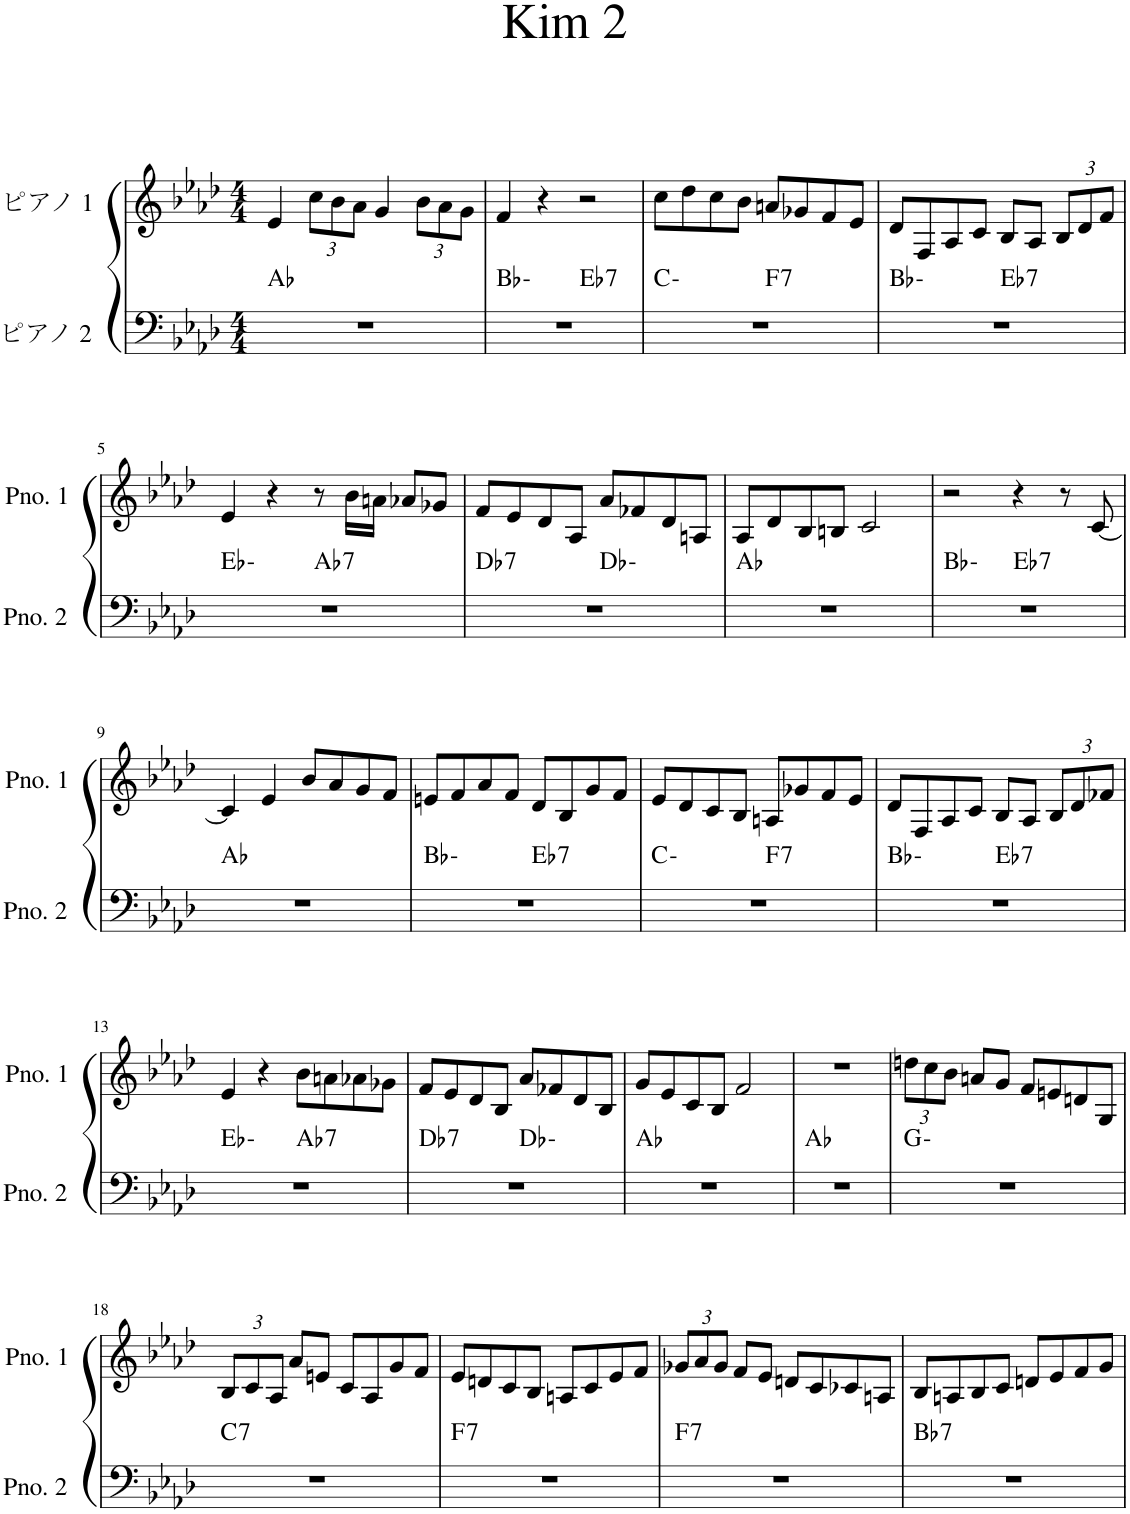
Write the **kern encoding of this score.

**kern	**harte	**kern
*part2	*part2	*part1
*staff2	*	*staff1
*I"ピアノ 2	*	*I"ピアノ 1
*clefF4	*	*clefG2
*k[b-e-a-d-]	*	*k[b-e-a-d-]
*M4/4	*	*M4/4
=1	=1	=1
1r	Ab:maj	4e-/
*	*	*Xbrackettup
.	.	12cc\L
.	.	12b-\
.	.	12a-\J
.	.	4g/
.	.	12b-\L
.	.	12a-\
.	.	12g\J
=2	=2	=2
*^	*	*
1r	2ryy	Bb:min	4f/
.	.	.	4r
!	!	!LO:H:kt=7	!
.	2ryy	Eb:7	2r
=3	=3	=3	=3
1r	2ryy	C:min	8cc\L
.	.	.	8dd-\
.	.	.	8cc\
.	.	.	8b-\J
!	!	!LO:H:kt=7	!
.	2ryy	F:7	8an/L
.	.	.	8g-X/
.	.	.	8f/
.	.	.	8e-/J
=4	=4	=4	=4
1r	2ryy	Bb:min	8d-/L
.	.	.	8F/
.	.	.	8A-/
.	.	.	8c/J
!	!	!LO:H:kt=7	!
.	2ryy	Eb:7	8B-/L
.	.	.	8A-/J
.	.	.	12B-/L
.	.	.	12d-/
.	.	.	12f/J
!!LO:LB:g=z
=5	=5	=5	=5
1r	2ryy	Eb:min	4e-/
.	.	.	4r
!	!	!LO:H:kt=7	!
.	2ryy	Ab:7	8r
.	.	.	16b-\LL
.	.	.	16an\JJ
.	.	.	8a-X/L
.	.	.	8g-X/J
=6	=6	=6	=6
!	!	!LO:H:kt=7	!
1r	2ryy	Db:7	8f/L
.	.	.	8e-/
.	.	.	8d-/
.	.	.	8A-/J
.	2ryy	Db:min	8a-/L
.	.	.	8f-X/
.	.	.	8d-/
.	.	.	8An/J
*v	*v	*	*
=7	=7	=7
1r	Ab:maj	8A-/L
.	.	8d-/
.	.	8B-/
.	.	8Bn/J
.	.	2c/
=8	=8	=8
*^	*	*
1r	2ryy	Bb:min	2r
!	!	!LO:H:kt=7	!
.	2ryy	Eb:7	4r
.	.	.	8r
.	.	.	[8c/
*v	*v	*	*
!!LO:LB:g=z
=9	=9	=9
1r	Ab:maj	4c/]
.	.	4e-/
.	.	8b-/L
.	.	8a-/
.	.	8g/
.	.	8f/J
=10	=10	=10
*^	*	*
1r	2ryy	Bb:min	8en/L
.	.	.	8f/
.	.	.	8a-/
.	.	.	8f/J
!	!	!LO:H:kt=7	!
.	2ryy	Eb:7	8d-/L
.	.	.	8B-/
.	.	.	8g/
.	.	.	8f/J
=11	=11	=11	=11
1r	2ryy	C:min	8e-/L
.	.	.	8d-/
.	.	.	8c/
.	.	.	8B-/J
!	!	!LO:H:kt=7	!
.	2ryy	F:7	8An/L
.	.	.	8g-X/
.	.	.	8f/
.	.	.	8e-/J
=12	=12	=12	=12
1r	2ryy	Bb:min	8d-/L
.	.	.	8F/
.	.	.	8A-/
.	.	.	8c/J
!	!	!LO:H:kt=7	!
.	2ryy	Eb:7	8B-/L
.	.	.	8A-/J
.	.	.	12B-/L
.	.	.	12d-/
.	.	.	12f-X/J
!!LO:LB:g=z
=13	=13	=13	=13
1r	2ryy	Eb:min	4e-/
.	.	.	4r
!	!	!LO:H:kt=7	!
.	2ryy	Ab:7	8b-\L
.	.	.	8an\
.	.	.	8a-X\
.	.	.	8g-X\J
=14	=14	=14	=14
!	!	!LO:H:kt=7	!
1r	2ryy	Db:7	8f/L
.	.	.	8e-/
.	.	.	8d-/
.	.	.	8B-/J
.	2ryy	Db:min	8a-/L
.	.	.	8f-X/
.	.	.	8d-/
.	.	.	8B-/J
*v	*v	*	*
=15	=15	=15
1r	Ab:maj	8g/L
.	.	8e-/
.	.	8c/
.	.	8B-/J
.	.	2f/
=16	=16	=16
1r	Ab:maj	1r
=17	=17	=17
1r	G:min	12ddn\L
.	.	12cc\
.	.	12b-\J
.	.	8an/L
.	.	8g/J
.	.	8f/L
.	.	8en/
.	.	8dn/
.	.	8G/J
!!LO:LB:g=z
=18	=18	=18
!	!LO:H:kt=7	!
1r	C:7	12B-/L
.	.	12c/
.	.	12A-/J
.	.	8a-/L
.	.	8en/J
.	.	8c/L
.	.	8A-/
.	.	8g/
.	.	8f/J
=19	=19	=19
!	!LO:H:kt=7	!
1r	F:7	8e-/L
.	.	8dn/
.	.	8c/
.	.	8B-/J
.	.	8An/L
.	.	8c/
.	.	8e-/
.	.	8f/J
=20	=20	=20
!	!LO:H:kt=7	!
1r	F:7	12g-X/L
.	.	12a-/
.	.	12g-/J
.	.	8f/L
.	.	8e-/J
.	.	8dn/L
.	.	8c/
.	.	8c-X/
.	.	8An/J
=21	=21	=21
!	!LO:H:kt=7	!
1r	Bb:7	8B-/L
.	.	8An/
.	.	8B-/
.	.	8c/J
.	.	8dn/L
.	.	8e-/
.	.	8f/
.	.	8g/J
=	=	=
*-	*-	*-
